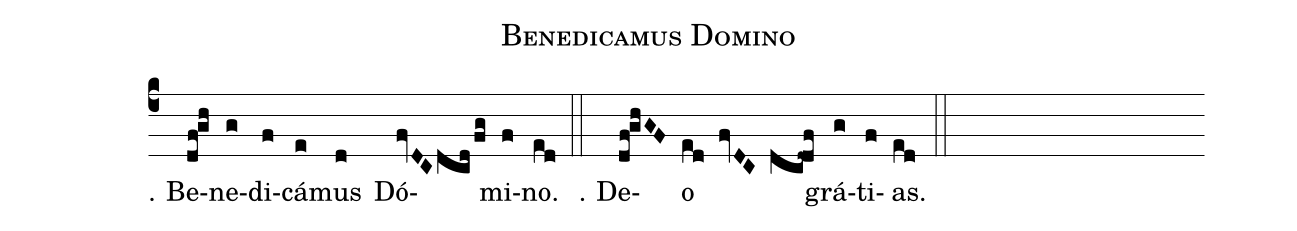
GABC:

name: Benedicamus Domino;
%%
(c4) ℣. Be(df!gh)ne(g)di(f)cá(e)mus(d) Dó(fvDCdcdfg)mi(f)no.(ed::) ℟. De(df!ghGF)o(ed fvDC dcd~!df) grá(g)ti(f)as.(ed::)
